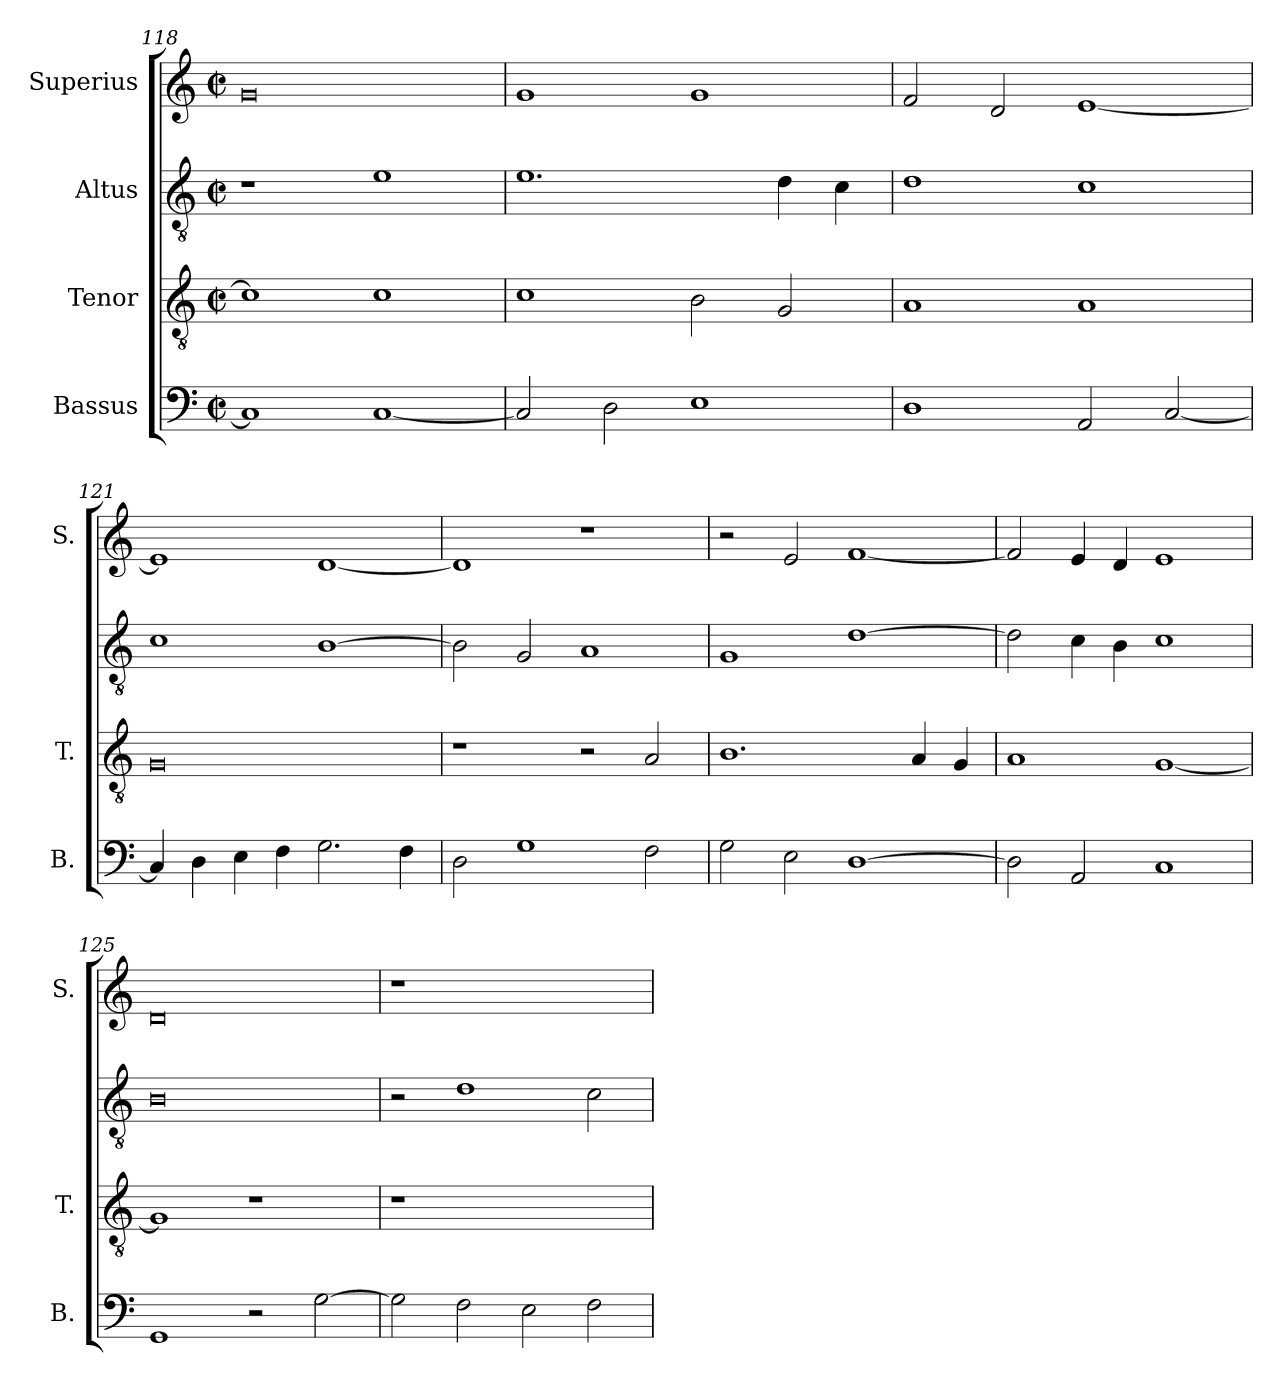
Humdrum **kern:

**kern	**kern	**kern	**kern
*part4	*part3	*part2	*part1
*staff4	*staff3	*staff2	*staff1
*I"Bassus	*I"Tenor	*I"Altus	*I"Superius
*I'B.	*I'T.	*	*I'S.
*clefF4	*clefGv2	*clefGv2	*clefG2
*	*ITrd7c12	*ITrd7c12	*
*k[]	*k[]	*k[]	*k[]
*C:	*C:	*C:	*C:
*M2/2	*M2/2	*M2/2	*M2/2
*met(c|)	*met(c|)	*met(c|)	*met(c|)
=118	=118	=118	=118
1Ci]	1Ci]	1r	0gi
[<1Ci	1Ci	1Ei	.
=119	=119	=119	=119
2Ci/]	1Ci	1.Ei	1gi
2Di\	.	.	.
1Ei	2BBi\	.	1gi
.	2GGi/	4Di\	.
.	.	4Ci\	.
!!LO:PB:g=z
=120	=120	=120	=120
1Di	1AAi	1Di	2fi/
.	.	.	2di/
2AAi/	1AAi	1Ci	[<1ei
[<2Ci/	.	.	.
=121	=121	=121	=121
4Ci/]	0GGi	1Ci	1ei]
4Di\	.	.	.
4Ei\	.	.	.
4Fi\	.	.	.
2.Gi\	.	[>1BBi	[<1di
4Fi\	.	.	.
=122	=122	=122	=122
2Di\	1r	2BBi\]	1di]
1Gi	.	2GGi/	.
.	2r	1AAi	1r
2Fi\	2AAi/	.	.
=123	=123	=123	=123
2Gi\	1.BBi	1GGi	2r
2Ei\	.	.	2ei/
[>1Di	.	[>1Di	[<1fi
.	4AAi/	.	.
.	4GGi/	.	.
=124	=124	=124	=124
2Di\]	1AAi	2Di\]	2fi/]
2AAi/	.	4Ci\	4ei/
.	.	4BBi\	4di/
1Ci	[<1GGi	1Ci	1ei
=125	=125	=125	=125
1GGi	1GGi]	0BBi	0di
2r	1r	.	.
[>2Gi\	.	.	.
!!LO:LB:g=z
=126	=126	=126	=126
!	!LO:N:vis=1	!	!LO:N:vis=1
2Gi\]	1r	2r	1r
2Fi\	.	1Di	.
2Ei\	1ryy	.	1ryy
2Fi\	.	2Ci\	.
=	=	=	=
*-	*-	*-	*-
